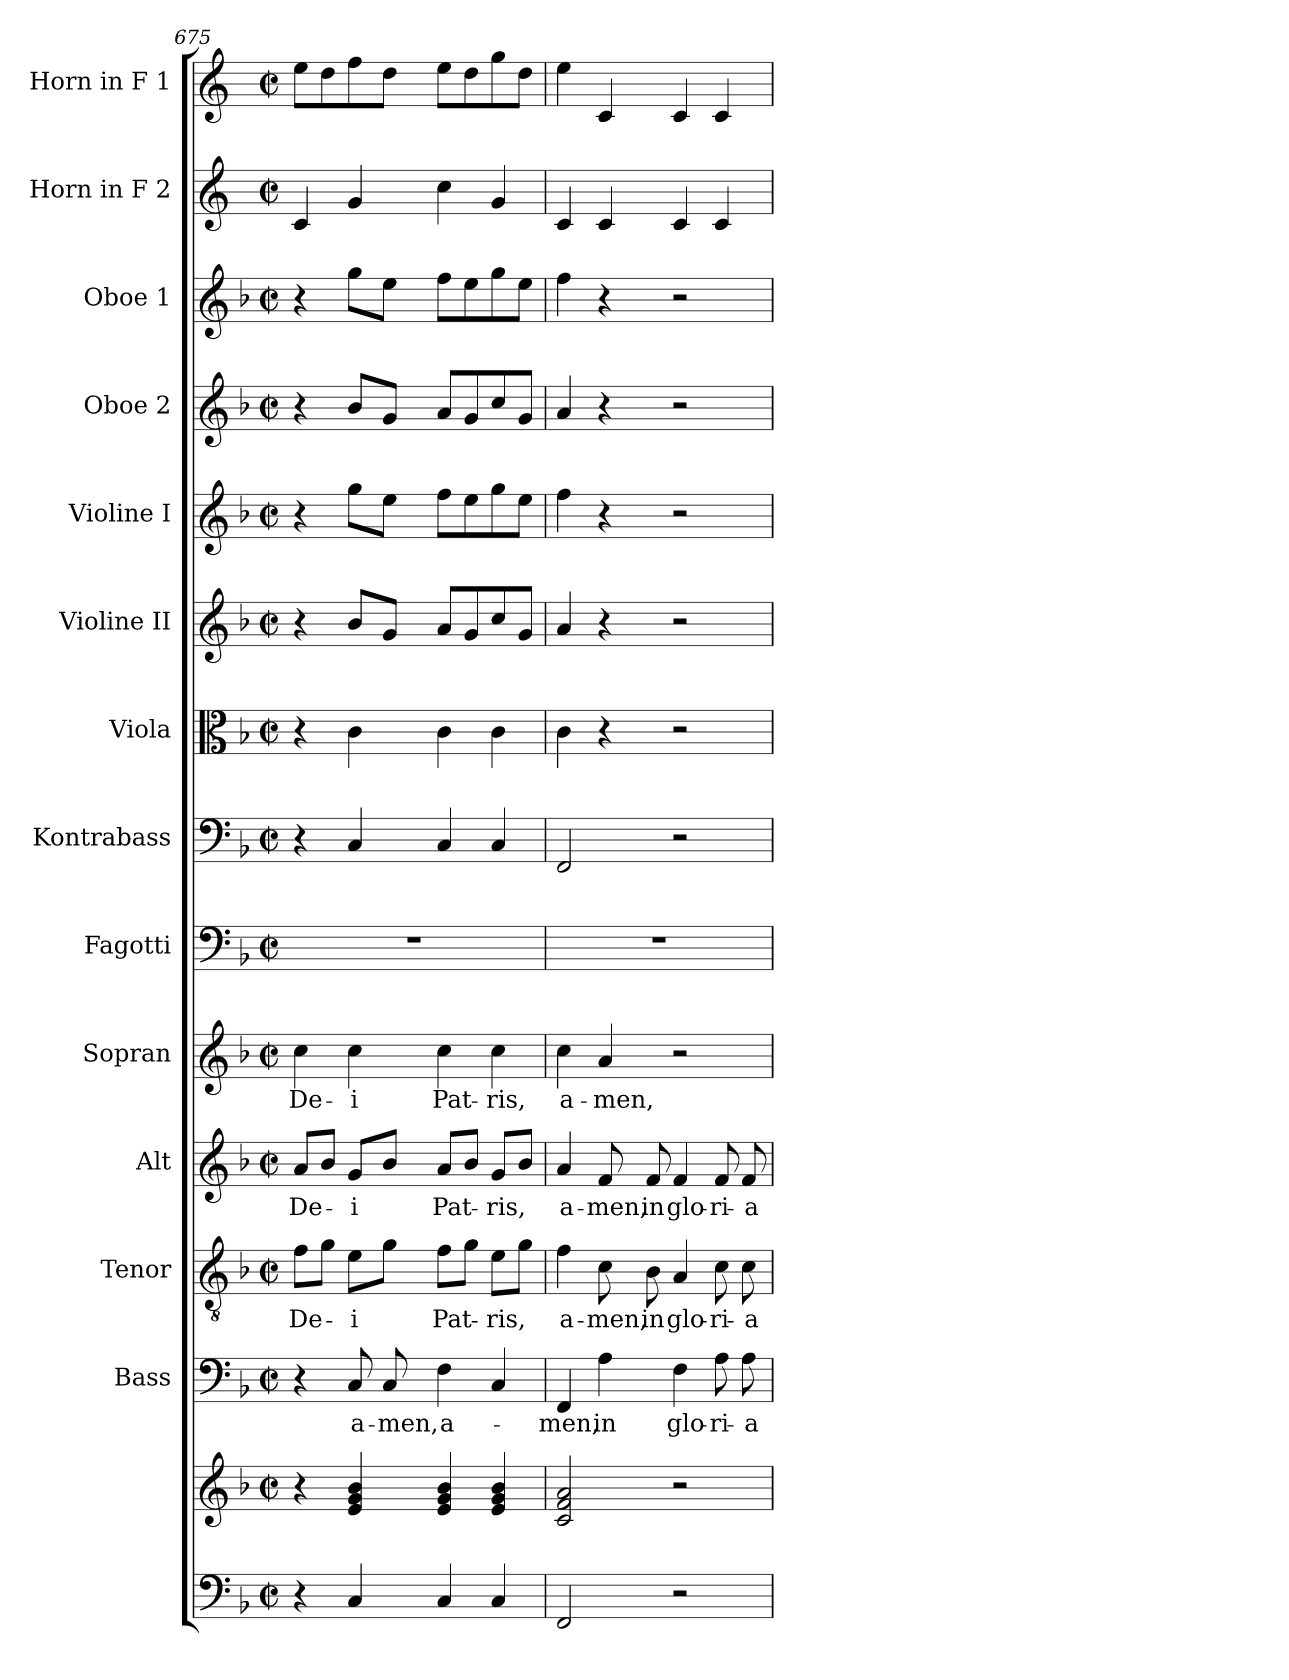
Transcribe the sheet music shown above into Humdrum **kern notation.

**kern	**kern	**kern	**text	**kern	**text	**kern	**text	**kern	**text	**kern	**kern	**kern	**kern	**kern	**kern	**kern	**kern	**kern
*part14	*part14	*part13	*part13	*part12	*part12	*part11	*part11	*part10	*part10	*part9	*part8	*part7	*part6	*part5	*part4	*part3	*part2	*part1
*staff15	*staff14	*staff13	*staff13	*staff12	*staff12	*staff11	*staff11	*staff10	*staff10	*staff9	*staff8	*staff7	*staff6	*staff5	*staff4	*staff3	*staff2	*staff1
*	*	*I"Bass	*	*I"Tenor	*	*I"Alt	*	*I"Sopran	*	*I"Fagotti	*I"Kontrabass	*I"Viola	*I"Violine II	*I"Violine I	*I"Oboe 2	*I"Oboe 1	*I"Horn in F 2	*I"Horn in F 1
*	*	*I'B.	*	*I'T.	*	*I'A.	*	*I'S.	*	*I'Fg.	*I'Kb.	*I'Vla.	*I'Vl. II	*I'Vl. I	*I'Ob. 2	*I'Ob. 1	*	*
*clefF4	*clefG2	*clefF4	*	*clefGv2	*	*clefG2	*	*clefG2	*	*clefF4	*clefF4	*clefC3	*clefG2	*clefG2	*clefG2	*clefG2	*clefG2	*clefG2
*	*	*	*	*	*	*	*	*	*	*	*ITrd7c12	*	*	*	*	*	*ITrd4c7	*ITrd4c7
*k[b-]	*k[b-]	*k[b-]	*	*k[b-]	*	*k[b-]	*	*k[b-]	*	*k[b-]	*k[b-]	*k[b-]	*k[b-]	*k[b-]	*k[b-]	*k[b-]	*k[b-]	*k[b-]
*F:	*F:	*F:	*	*F:	*	*F:	*	*F:	*	*F:	*F:	*F:	*F:	*F:	*F:	*F:	*F:	*F:
*M2/2	*M2/2	*M2/2	*	*M2/2	*	*M2/2	*	*M2/2	*	*M2/2	*M2/2	*M2/2	*M2/2	*M2/2	*M2/2	*M2/2	*M2/2	*M2/2
*met(c|)	*met(c|)	*met(c|)	*	*met(c|)	*	*met(c|)	*	*met(c|)	*	*met(c|)	*met(c|)	*met(c|)	*met(c|)	*met(c|)	*met(c|)	*met(c|)	*met(c|)	*met(c|)
=675	=675	=675	=675	=675	=675	=675	=675	=675	=675	=675	=675	=675	=675	=675	=675	=675	=675	=675
!	!	!	!	!	!LO:LY:b	!	!LO:LY:b	!	!LO:LY:b	!	!	!	!	!	!	!	!	!
4r	4r	4r	.	8f\L	De-	8a/L	De-	4cc\	De-	1r	4r	4r	4r	4r	4r	4r	4F/	8a\L
.	.	.	.	8g\J	.	8b-/J	.	.	.	.	.	.	.	.	.	.	.	8g\
!	!	!	!LO:LY:b	!	!LO:LY:b	!	!LO:LY:b	!	!LO:LY:b	!	!	!	!	!	!	!	!	!
4C/	4e/ 4g/ 4b-/	8C/	a-	8e\L	-i	8g/L	-i	4cc\	-i	.	4CC/	4c\	8b-/L	8gg\L	8b-/L	8gg\L	4c/	8b-\
!	!	!	!LO:LY:b	!	!	!	!	!	!	!	!	!	!	!	!	!	!	!
.	.	8C/	-men,	8g\J	.	8b-/J	.	.	.	.	.	.	8g/J	8ee\J	8g/J	8ee\J	.	8g\J
!	!	!	!LO:LY:b	!	!LO:LY:b	!	!LO:LY:b	!	!LO:LY:b	!	!	!	!	!	!	!	!	!
4C/	4e/ 4g/ 4b-/	4F\	a-	8f\L	Pat-	8a/L	Pat-	4cc\	Pat-	.	4CC/	4c\	8a/L	8ff\L	8a/L	8ff\L	4f\	8a\L
.	.	.	.	8g\J	.	8b-/J	.	.	.	.	.	.	8g/	8ee\	8g/	8ee\	.	8g\
!	!	!	!	!	!LO:LY:b	!	!LO:LY:b	!	!LO:LY:b	!	!	!	!	!	!	!	!	!
4C/	4e/ 4g/ 4b-/	4C/	.	8e\L	-ris,	8g/L	-ris,	4cc\	-ris,	.	4CC/	4c\	8cc/	8gg\	8cc/	8gg\	4c/	8cc\
.	.	.	.	8g\J	.	8b-/J	.	.	.	.	.	.	8g/J	8ee\J	8g/J	8ee\J	.	8g\J
=676	=676	=676	=676	=676	=676	=676	=676	=676	=676	=676	=676	=676	=676	=676	=676	=676	=676	=676
!	!	!	!LO:LY:b	!	!LO:LY:b	!	!LO:LY:b	!	!LO:LY:b	!	!	!	!	!	!	!	!	!
2FF/	2c/ 2f/ 2a/	4FF/	-men,	4f\	a-	4a/	a-	4cc\	a-	1r	2FFF/	4c\	4a/	4ff\	4a/	4ff\	4F/	4a\
!	!	!	!LO:LY:b	!	!LO:LY:b	!	!LO:LY:b	!	!LO:LY:b	!	!	!	!	!	!	!	!	!
.	.	4A\	in	8c\	-men,	8f/	-men,	4a/	-men,	.	.	4r	4r	4r	4r	4r	4F/	4F/
!	!	!	!	!	!LO:LY:b	!	!LO:LY:b	!	!	!	!	!	!	!	!	!	!	!
.	.	.	.	8B-\	in	8f/	in	.	.	.	.	.	.	.	.	.	.	.
!	!	!	!LO:LY:b	!	!LO:LY:b	!	!LO:LY:b	!	!	!	!	!	!	!	!	!	!	!
2r	2r	4F\	glo-	4A/	glo-	4f/	glo-	2r	.	.	2r	2r	2r	2r	2r	2r	4F/	4F/
!	!	!	!LO:LY:b	!	!LO:LY:b	!	!LO:LY:b	!	!	!	!	!	!	!	!	!	!	!
.	.	8A\	-ri-	8c\	-ri-	8f/	-ri-	.	.	.	.	.	.	.	.	.	4F/	4F/
!	!	!	!LO:LY:b	!	!LO:LY:b	!	!LO:LY:b	!	!	!	!	!	!	!	!	!	!	!
.	.	8A\	-a	8c\	-a	8f/	-a	.	.	.	.	.	.	.	.	.	.	.
=	=	=	=	=	=	=	=	=	=	=	=	=	=	=	=	=	=	=
*-	*-	*-	*-	*-	*-	*-	*-	*-	*-	*-	*-	*-	*-	*-	*-	*-	*-	*-
